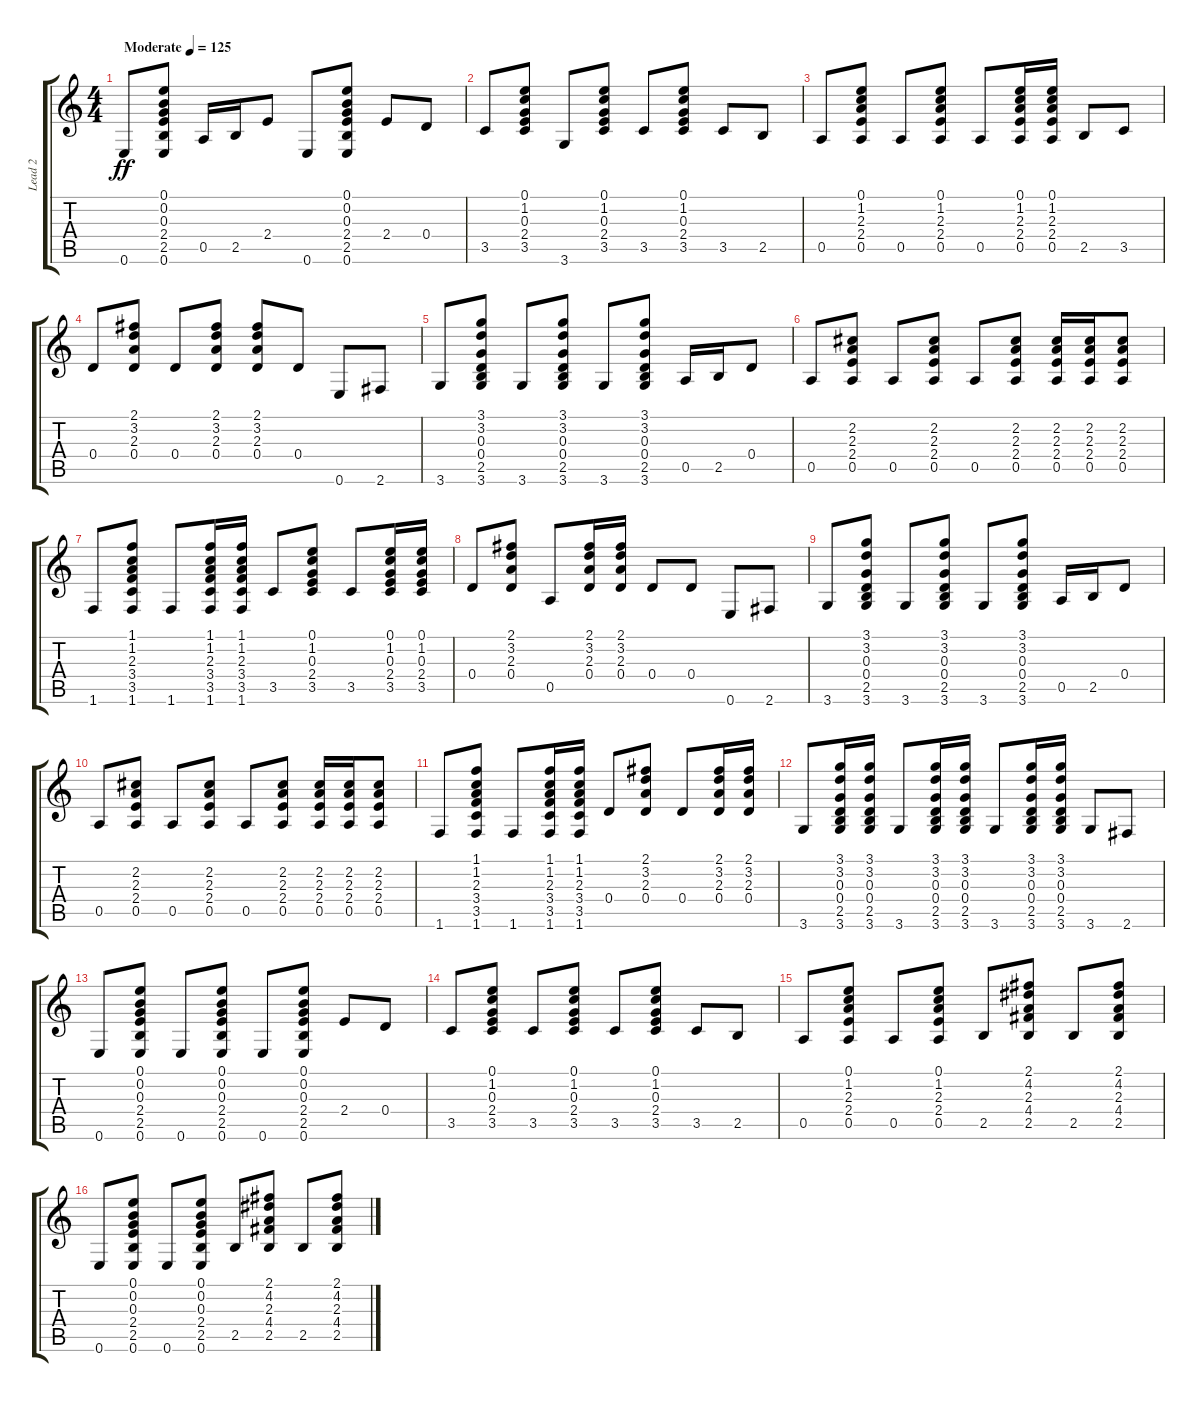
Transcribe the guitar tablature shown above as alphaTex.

\track ("Lead 2" "Lead 2") {instrument electricguitarclean}
\staff {score tabs}
\tuning (E4 B3 G3 D3 A2 E2) {hide}
\ts (4 4)
\tempo (125 "Moderate")
\clef g2
\ks c
0.6.8{dy ff instrument electricguitarclean} (0.1 0.2 0.3 2.4 2.5 0.6).8 0.5.16 2.5.16 2.4.8 0.6.8 (0.1 0.2 0.3 2.4 2.5 0.6).8 2.4.8 0.4.8 |
3.5.8 (0.1 1.2 0.3 2.4 3.5).8 3.6.8 (0.1 1.2 0.3 2.4 3.5).8 3.5.8 (0.1 1.2 0.3 2.4 3.5).8 3.5.8 2.5.8 |
0.5.8 (0.1 1.2 2.3 2.4 0.5).8 0.5.8 (0.1 1.2 2.3 2.4 0.5).8 0.5.8 (0.1 1.2 2.3 2.4 0.5).16 (0.1 1.2 2.3 2.4 0.5).16 2.5.8 3.5.8 |
0.4.8 (2.1 3.2 2.3 0.4).8 0.4.8 (2.1 3.2 2.3 0.4).8 (2.1 3.2 2.3 0.4).8 0.4.8 0.6.8 2.6.8 |
3.6.8 (3.1 3.2 0.3 0.4 2.5 3.6).8 3.6.8 (3.1 3.2 0.3 0.4 2.5 3.6).8 3.6.8 (3.1 3.2 0.3 0.4 2.5 3.6).8 0.5.16 2.5.16 0.4.8 |
0.5.8 (2.2 2.3 2.4 0.5).8 0.5.8 (2.2 2.3 2.4 0.5).8 0.5.8 (2.2 2.3 2.4 0.5).8 (2.2 2.3 2.4 0.5).16 (2.2 2.3 2.4 0.5).16 (2.2 2.3 2.4 0.5).8 |
1.6.8 (1.1 1.2 2.3 3.4 3.5 1.6).8 1.6.8 (1.1 1.2 2.3 3.4 3.5 1.6).16 (1.1 1.2 2.3 3.4 3.5 1.6).16 3.5.8 (0.1 1.2 0.3 2.4 3.5).8 3.5.8 (0.1 1.2 0.3 2.4 3.5).16 (0.1 1.2 0.3 2.4 3.5).16 |
0.4.8 (2.1 3.2 2.3 0.4).8 0.5.8 (2.1 3.2 2.3 0.4).16 (2.1 3.2 2.3 0.4).16 0.4.8 0.4.8 0.6.8 2.6.8 |
3.6.8 (3.1 3.2 0.3 0.4 2.5 3.6).8 3.6.8 (3.1 3.2 0.3 0.4 2.5 3.6).8 3.6.8 (3.1 3.2 0.3 0.4 2.5 3.6).8 0.5.16 2.5.16 0.4.8 |
0.5.8 (2.2 2.3 2.4 0.5).8 0.5.8 (2.2 2.3 2.4 0.5).8 0.5.8 (2.2 2.3 2.4 0.5).8 (2.2 2.3 2.4 0.5).16 (2.2 2.3 2.4 0.5).16 (2.2 2.3 2.4 0.5).8 |
1.6.8 (1.1 1.2 2.3 3.4 3.5 1.6).8 1.6.8 (1.1 1.2 2.3 3.4 3.5 1.6).16 (1.1 1.2 2.3 3.4 3.5 1.6).16 0.4.8 (2.1 3.2 2.3 0.4).8 0.4.8 (2.1 3.2 2.3 0.4).16 (2.1 3.2 2.3 0.4).16 |
3.6.8 (3.1 3.2 0.3 0.4 2.5 3.6).16 (3.1 3.2 0.3 0.4 2.5 3.6).16 3.6.8 (3.1 3.2 0.3 0.4 2.5 3.6).16 (3.1 3.2 0.3 0.4 2.5 3.6).16 3.6.8 (3.1 3.2 0.3 0.4 2.5 3.6).16 (3.1 3.2 0.3 0.4 2.5 3.6).16 3.6.8 2.6.8 |
0.6.8 (0.1 0.2 0.3 2.4 2.5 0.6).8 0.6.8 (0.1 0.2 0.3 2.4 2.5 0.6).8 0.6.8 (0.1 0.2 0.3 2.4 2.5 0.6).8 2.4.8 0.4.8 |
3.5.8 (0.1 1.2 0.3 2.4 3.5).8 3.5.8 (0.1 1.2 0.3 2.4 3.5).8 3.5.8 (0.1 1.2 0.3 2.4 3.5).8 3.5.8 2.5.8 |
0.5.8 (0.1 1.2 2.3 2.4 0.5).8 0.5.8 (0.1 1.2 2.3 2.4 0.5).8 2.5.8 (2.1 4.2 2.3 4.4 2.5).8 2.5.8 (2.1 4.2 2.3 4.4 2.5).8 |
0.6.8 (0.1 0.2 0.3 2.4 2.5 0.6).8 0.6.8 (0.1 0.2 0.3 2.4 2.5 0.6).8 2.5.8 (2.1 4.2 2.3 4.4 2.5).8 2.5.8 (2.1 4.2 2.3 4.4 2.5).8
